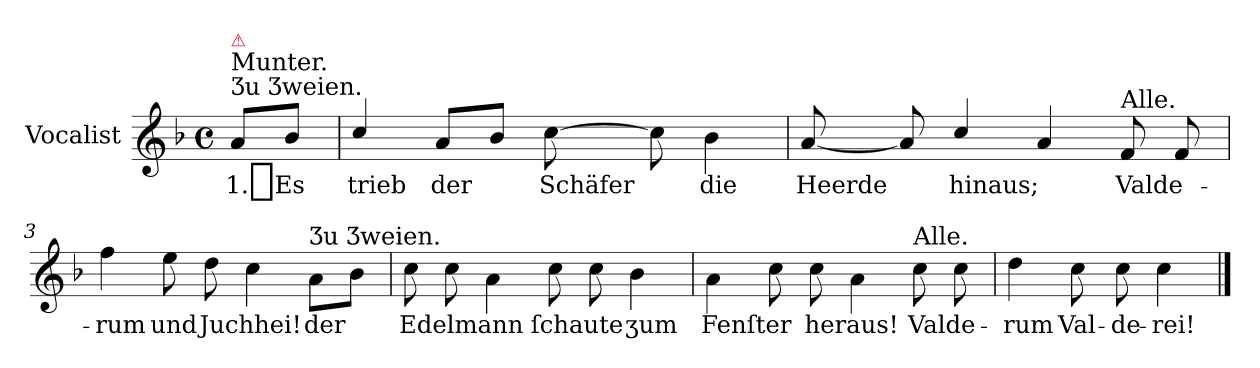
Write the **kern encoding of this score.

**kern	**text
*part1	*part1
*staff1	*staff1
*I"Vocalist	*
*clefG2	*
*k[b-]	*
*F:	*
*M4/4	*
*met(c)	*
=	=
!LO:TX:a:t=Ʒu Ʒweien.	!
!LO:TX:a:t=Munter.	!
!LO:TX:a:color=crimson:t=⚠	!
8aL	1._Es
8b-J	.
=1	=1
4cc/	trieb
8aL	der
8b-J	.
[8cc	Schäfer
8cc]	.
4b-	die
=2	=2
[8a	Heerde
8a]	.
4cc/	hinaus;
4a	.
!LO:TX:a:t=Alle.	!
8f	Valde-
8f	.
=3	=3
4ff	-rum
8ee	und
8dd	Juchhei!
4cc	.
!LO:TX:a:t=Ʒu Ʒweien.	!
8a\L	der
8b-J	.
=4	=4
8cc	Edelmann
8cc	.
4a\	.
8cc	ſchaute
8cc	.
4b-	ʒum
=5	=5
4a\	Fenſter
8cc	.
8cc	heraus!
4a\	.
!LO:TX:a:t=Alle.	!
8cc	Valde-
8cc	.
=6	=6
4dd	-rum
8cc	Val-
8cc	-de-
4cc	-rei!
==	==
*-	*-
